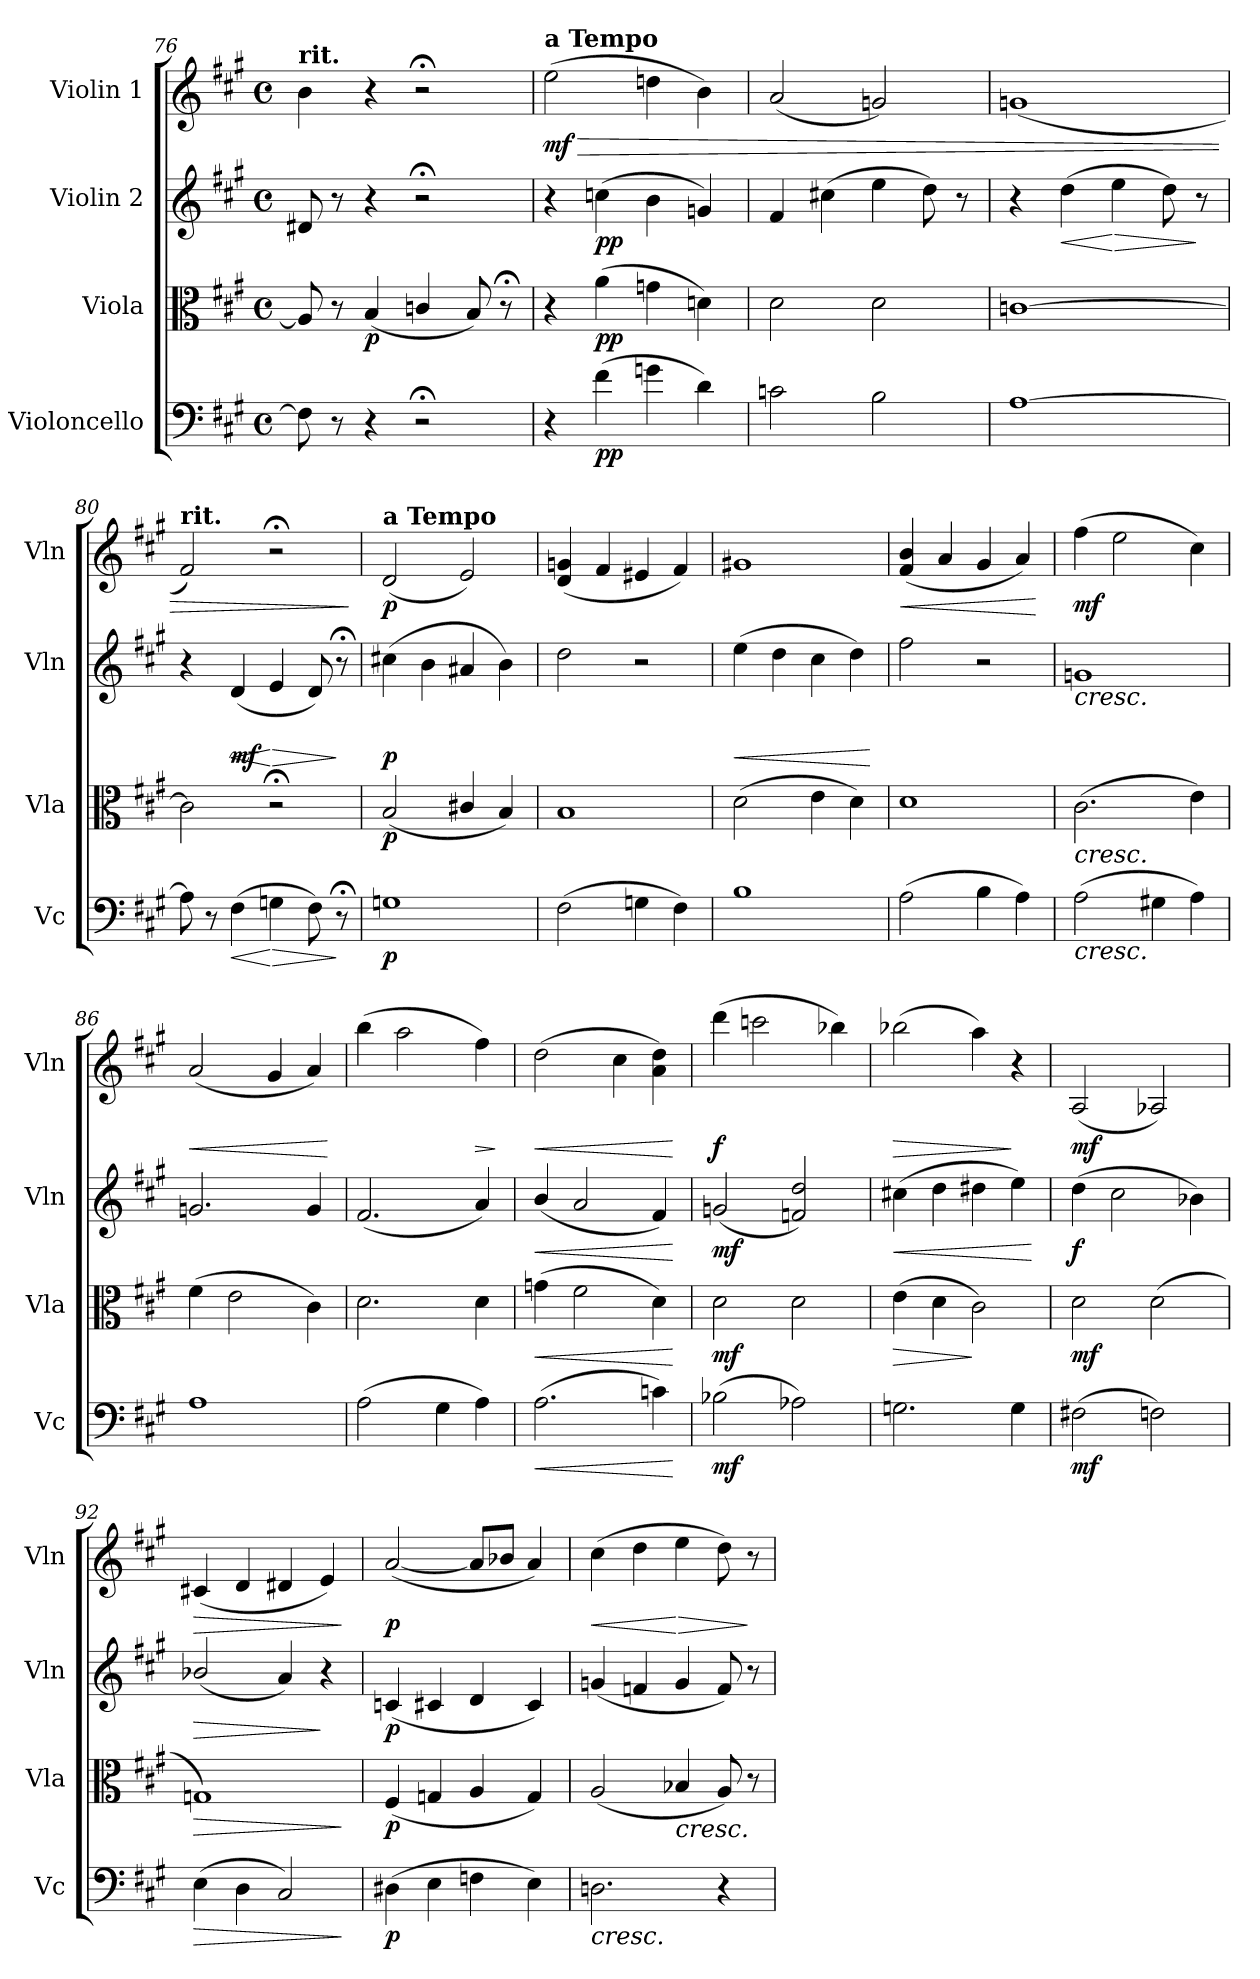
**kern	**dynam	**kern	**dynam	**kern	**dynam	**kern	**dynam
*part4	*part4	*part3	*part3	*part2	*part2	*part1	*part1
*staff4	*staff4	*staff3	*staff3	*staff2	*staff2	*staff1	*staff1
*I"Violoncello	*	*I"Viola	*	*I"Violin 2	*	*I"Violin 1	*
*I'Vc	*	*I'Vla	*	*I'Vln	*	*I'Vln	*
*clefF4	*	*clefC3	*	*clefG2	*	*clefG2	*
*k[f#c#g#]	*	*k[f#c#g#]	*	*k[f#c#g#]	*	*k[f#c#g#]	*
*M4/4	*	*M4/4	*	*M4/4	*	*M4/4	*
*met(c)	*	*met(c)	*	*met(c)	*	*met(c)	*
=76	=76	=76	=76	=76	=76	=76	=76
!	!	!	!	!	!	!LO:TX:a:B:t=rit.	!
8F#\]	.	8A/]	.	8d#X/	.	4b\	.
8r	.	8r	.	8r	.	.	.
!	!	!	!LO:DY:b	!	!	!	!
4r	.	(<4B/	p	4r	.	4r	.
2r;<	.	4cn/	.	2r;<	.	2r;<	.
.	.	8B/)	.	.	.	.	.
.	.	8r;<	.	.	.	.	.
=77	=77	=77	=77	=77	=77	=77	=77
!	!	!	!	!	!	!LO:TX:a:B:t=a Tempo	!
!	!	!	!	!	!	!	!LO:HP:b
!	!	!	!	!	!	!	!LO:DY:n=1:b
4r	.	4r	.	4r	.	(>2ee\	> mf
!	!LO:DY:b	!	!LO:DY:b	!	!LO:DY:b	!	!
(4f#\	pp	(>4a\	pp	(4ccn\	pp	.	.
4gn\	.	4gn\	.	4b\	.	4ddn\	.
4d\)	.	4dn\)	.	4gn/)	.	4b\)	.
!!LO:LB:g=z
=78	=78	=78	=78	=78	=78	=78	=78
2cn\	.	2d\	.	4f#/	.	(<2a/	.
.	.	.	.	(4cc#X\	.	.	.
2B\	.	2d\	.	4ee\	.	2gn/)	.
.	.	.	.	8dd\)	.	.	.
.	.	.	.	8r	.	.	.
=79	=79	=79	=79	=79	=79	=79	=79
[>1A	.	[>1cn	.	4r	.	(1gn	.
!	!	!	!	!	!LO:HP:b	!	!
.	.	.	.	(4dd\	<	.	.
!	!	!	!	!	!LO:HP:n=1:b	!	!
.	.	.	.	4ee\	[ >	.	.
.	.	.	.	8dd\)	.	.	.
.	.	.	.	8r	]	.	.
=80	=80	=80	=80	=80	=80	=80	=80
!	!	!	!	!	!	!LO:TX:a:B:t=rit.	!
8A\]	.	2c\]	.	4r	.	2f#/)	.
8r	.	.	.	.	.	.	.
!	!LO:HP:b	!	!	!	!LO:HP:b	!	!
!	!	!	!	!	!LO:DY:n=1:b	!	!
(4F#\	<	.	.	(4d/	< mf	.	.
!	!LO:HP:n=1:b	!	!	!	!LO:HP:n=1:b	!	!
4Gn\	[ >	2r;<	.	4e/	[ >	2r;<	.
8F#\)	.	.	.	8d/)	.	.	.
8r;<	]	.	.	8r;<	]	.	.
.	.	.	.	.	.	.	]
!!LO:LB:g=z
=81	=81	=81	=81	=81	=81	=81	=81
!	!	!	!	!	!	!LO:TX:a:B:t=a Tempo	!
!	!LO:DY:b	!	!LO:DY:b	!	!LO:DY:b	!	!LO:DY:b
1Gn	p	(<2B/	p	(4cc#X\	p	(2d/	p
.	.	.	.	4b\	.	.	.
.	.	4c#X/	.	4a#X/	.	2e/)	.
.	.	4B/)	.	4b\)	.	.	.
=82	=82	=82	=82	=82	=82	=82	=82
(2F#\	.	1B	.	2dd\	.	(4d/ 4gn/	.
.	.	.	.	.	.	4f#/	.
4Gn\	.	.	.	2r	.	4e#X/	.
4F#\)	.	.	.	.	.	4f#/)	.
=83	=83	=83	=83	=83	=83	=83	=83
!	!	!	!	!	!LO:HP:b	!	!
1B	.	(>2d\	.	(4ee\	<	1g#X	.
.	.	.	.	4dd\	.	.	.
.	.	4e\	.	4cc#\	.	.	.
.	.	4d\)	.	4dd\)	.	.	.
.	.	.	.	.	[	.	.
=84	=84	=84	=84	=84	=84	=84	=84
!	!	!	!	!	!	!	!LO:HP:b
(2A\	.	1d	.	2ff#\	.	(4f#/ 4b/	<
.	.	.	.	.	.	4a/	.
4B\	.	.	.	2r	.	4g#/	.
4A\)	.	.	.	.	.	4a/)	.
.	.	.	.	.	.	.	[
=85	=85	=85	=85	=85	=85	=85	=85
!	!	!	!	!LO:TX:b:i:t=cresc.	!	!	!
!	!	!LO:TX:b:i:t=cresc.	!	!	!	!	!
!LO:TX:b:i:t=cresc.	!	!	!	!	!	!	!
!	!	!	!	!	!	!	!LO:DY:b
(2A\	.	(>2.c#\	.	1gn	.	(4ff#\	mf
.	.	.	.	.	.	2ee\	.
4G#X\	.	.	.	.	.	.	.
4A\)	.	4e\)	.	.	.	4cc#\)	.
=86	=86	=86	=86	=86	=86	=86	=86
!	!	!	!	!	!	!	!LO:HP:b
1A	.	(>4f#\	.	2.gn/	.	(2a/	<
.	.	2e\	.	.	.	.	.
.	.	.	.	.	.	4g#/	.
.	.	4c#\)	.	4g/	.	4a/)	.
.	.	.	.	.	.	.	[
=87	=87	=87	=87	=87	=87	=87	=87
(2A\	.	2.d\	.	(2.f#/	.	(4bb\	.
.	.	.	.	.	.	2aa\	.
4G#\	.	.	.	.	.	.	.
!	!	!	!	!	!	!	!LO:HP:b
4A\)	.	4d\	.	4a/)	.	4ff#\)	>
.	.	.	.	.	.	.	]
=88	=88	=88	=88	=88	=88	=88	=88
!	!LO:HP:b	!	!LO:HP:b	!	!LO:HP:b	!	!LO:HP:b
(2.A\	<	(>4gn\	<	(4b/	<	(2dd\	<
.	.	2f#\	.	2a/	.	.	.
.	.	.	.	.	.	4cc#\	.
4cn\)	.	4d\)	.	4f#/)	.	4a\ 4dd\)	.
.	[	.	[	.	[	.	[
=89	=89	=89	=89	=89	=89	=89	=89
!	!LO:DY:b	!	!LO:DY:b	!	!LO:DY:b	!	!LO:DY:b
(2B-X\	mf	2d\	mf	(2gn/	mf	(4ddd\	f
.	.	.	.	.	.	2cccn\	.
2A-X\)	.	2d\	.	2fn/ 2dd/)	.	.	.
.	.	.	.	.	.	4bb-X\)	.
=90	=90	=90	=90	=90	=90	=90	=90
!	!	!	!LO:HP:b	!	!LO:HP:b	!	!LO:HP:b
2.Gn\	.	(>4e\	>	(4cc#X\	<	(2bb-X\	>
.	.	4d\	.	4dd\	.	.	.
.	.	2c#\)	]	4dd#X\	.	4aa\)	.
4G\	.	.	.	4ee\)	.	4r	]
.	.	.	.	.	[	.	.
=91	=91	=91	=91	=91	=91	=91	=91
!	!LO:DY:b	!	!LO:DY:b	!	!LO:DY:b	!	!LO:DY:b
(2F#X\	mf	2d\	mf	(4dd\	f	(2A/	mf
.	.	.	.	2cc#\	.	.	.
2Fn\)	.	(>2d\	.	.	.	2A-X/)	.
.	.	.	.	4b-X\)	.	.	.
!!LO:PB:g=z
=92	=92	=92	=92	=92	=92	=92	=92
!	!LO:HP:b	!	!LO:HP:b	!	!LO:HP:b	!	!LO:HP:b
(4E\	>	1Gn)	>	(<2b-X/	>	(4c#X/	>
4D\	.	.	.	.	.	4d/	.
2C#/)	.	.	.	4a/)	.	4d#X/	.
.	.	.	.	4r	]	4e/)	.
.	]	.	]	.	.	.	]
=93	=93	=93	=93	=93	=93	=93	=93
!	!LO:DY:b	!	!LO:DY:b	!	!LO:DY:b	!	!LO:DY:b
(4D#X\	p	(<4F#/	p	(<4cn/	p	(>[<2a/	p
4E\	.	4Gn/	.	4c#X/	.	.	.
4Fn\	.	4A/	.	4d/	.	8a/L]	.
.	.	.	.	.	.	8b-X/J	.
4E\)	.	4G/)	.	4c#/)	.	4a/)	.
!!LO:LB:g=z
=94	=94	=94	=94	=94	=94	=94	=94
!LO:TX:b:i:t=cresc.	!	!	!	!	!	!	!
!	!	!	!	!	!	!	!LO:HP:b
2.Dn\	.	(2A/	.	(<4gn/	.	(4cc#\	<
.	.	.	.	4fn/	.	4dd\	.
!	!	!LO:TX:b:i:t=cresc.	!	!	!	!	!
!	!	!	!	!	!	!	!LO:HP:n=1:b
.	.	4B-X/	.	4g/	.	4ee\	[ >
4r	.	8A/)	.	8f/)	.	8dd\)	.
.	.	8r	.	8r	.	8r	]
=	=	=	=	=	=	=	=
*-	*-	*-	*-	*-	*-	*-	*-
